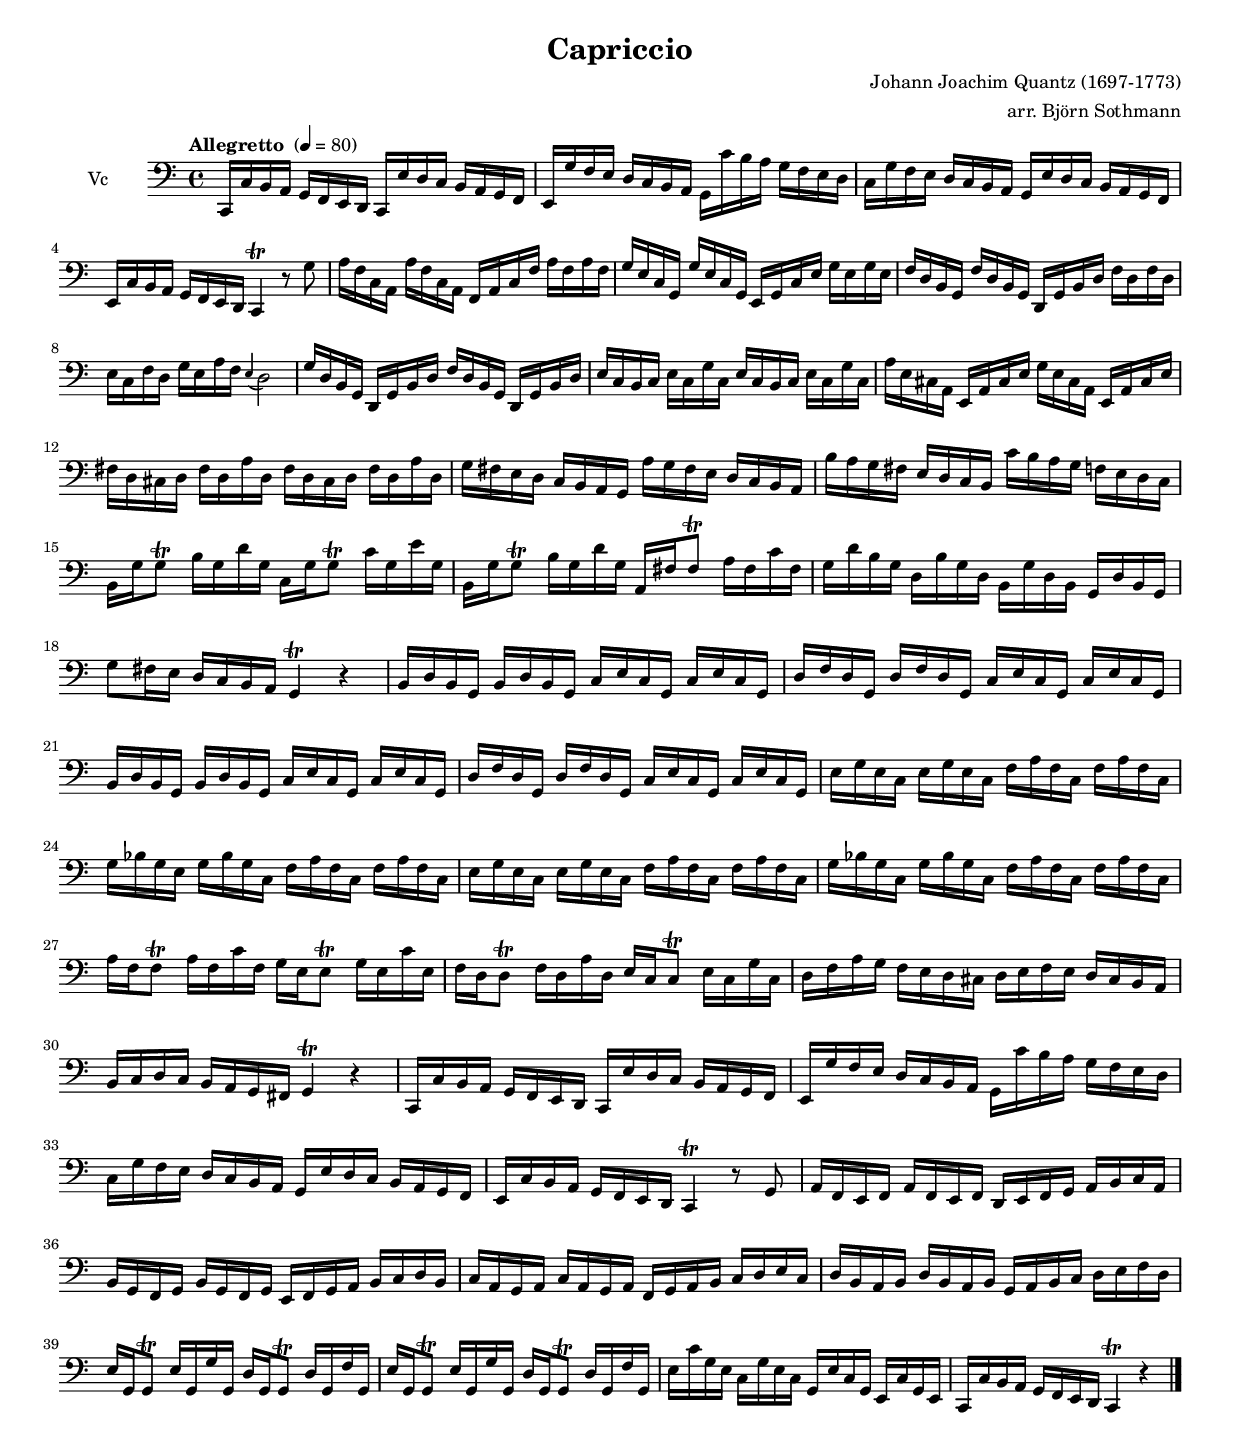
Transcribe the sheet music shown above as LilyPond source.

\version "2.12.3"
\include "deutsch.ly"

#(set-global-staff-size 16)

\header {
  title = "Capriccio"
  composer = "Johann Joachim Quantz (1697-1773)"
  arranger = "arr. Björn Sothmann"
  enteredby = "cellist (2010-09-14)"
}

voiceconsts = {
 \key d \major
 \clef "bass"
 %\numericTimeSignature
 \compressFullBarRests
 \time 4/4
 \tempo "Allegretto " 4 = 80
}

midihi  = "ocarina"
midimid = "english horn"
midipno = "harpsichord"
midilow = "bassoon"

va = \relative c' {
   \voiceconsts
		d16 d' cis h a g fis e d fis' e d cis h a g |
		fis a' g fis e d cis h a d' cis h a g fis e |
		d a' g fis e d cis h a fis' e d cis h a g |
		fis d' cis h a g fis e d4\trill r8 a'' |
		h16 g d h h' g d h g h d g h g h g |
		a fis d a a' fis d a fis a d fis a fis a fis |
		g e cis a g' e cis a e a cis e g e g e |
		fis d g e a fis h g \appoggiatura fis4 e2 |
		a16 e cis a e a cis e g e cis a e a cis e |
		fis d cis d fis d a' d, fis d cis d fis d a' d, |
		h' fis dis h fis h dis fis a fis dis h fis h dis fis |
		gis e dis e gis e h' e, gis e dis e gis e h' e, |
		a gis fis e d cis h a h' a gis fis e d cis h |
		cis' h a gis fis e d cis d' cis h a g fis e d |
		cis a' a8\trill cis16 a e' a, d, a' a8\trill d16 a fis' a, |
		cis, a' a8\trill cis16 a e' a, h, gis' gis8\trill h16 gis d' gis, |
		a e' cis a e cis' a e cis a' e cis a e' cis a |
		a'8 gis16 fis e d cis h a4\trill r |
		cis16 e cis a cis e cis a d fis d a d fis d a |
		e' g e a, e' g e a, d fis d a d fis d a |
		cis e cis a cis e cis a d fis d a d fis d a |
		e' g e a, e' g e a, d fis d a d fis d a |
		fis' a fis d fis a fis d g h g d g h g d |
		a' c a fis a c a d, g h g d g h g d |
		fis a fis d fis a fis d g h g d g h g d |
		a' c a d, a' c a d, g h g d g h g d |
		h' g g8\trill h16 g d' g, a fis fis8\trill a16 fis d' fis, |
		g e e8\trill g16 e h' e, fis d d8\trill fis16 d a' d, |
		e g h a g fis e dis e fis g fis e dis cis h |
		cis d e d cis h a gis a4\trill r |
		d,16 d' cis h a g fis e d fis' e d cis h a g |
		fis a' g fis e d cis h a d' cis h a g fis e |
		d a' g fis e d cis h a fis' e d cis h a g |
		fis d' cis h a g fis e d4\trill r8 a' |
		h16 g fis g h g fis g e fis g a h cis d h |
		cis a g a cis a g a fis g a h cis d e cis |
		d h a h d h a h g a h cis d e fis d |
		e cis h cis e cis h cis a h cis d e fis g e |
		fis a, a8\trill fis'16 a, a' a, e' a, a8\trill e'16 a, g' a, |
		fis' a, a8\trill fis'16 a, a' a, e' a, a8\trill e'16 a, g' a, |
		fis' d' a fis d a' fis d a fis' d a fis d' a fis |
		d d' cis h a g fis e d4\trill r
	\bar "|."
}


\book {
    \score {
        \new StaffGroup <<
          \new Staff {
	    \set Staff.midiInstrument = \midilow
            \set Staff.instrumentName = "Vc "
            \transpose d c,, \va
	  }
 	>>

    \layout {}

    \midi {
      \context {
	\Score
	tempoWholesPerMinute = #(ly:make-moment 80 4)
      }
    }
  }
}